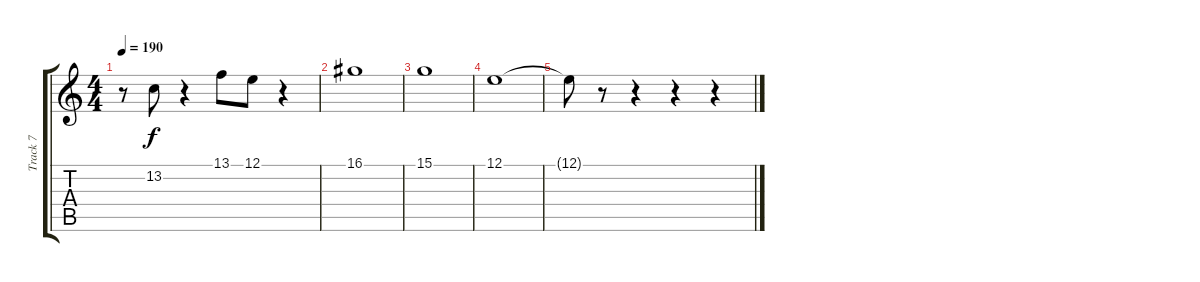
\track ("Track 7" "Track 7") {instrument trumpet}
\staff {score tabs}
\tuning (E4 B3 G3 D3 A2 E2) {hide}
\ts (4 4)
\tempo 190
\clef g2
\ks c
r.8{dy f} 13.2.8 r.4 13.1.8 12.1.8 r.4 |
16.1.1 |
15.1.1 |
12.1.1 |
12.1{t}.8 r.8 r.4 r.4 r.4
